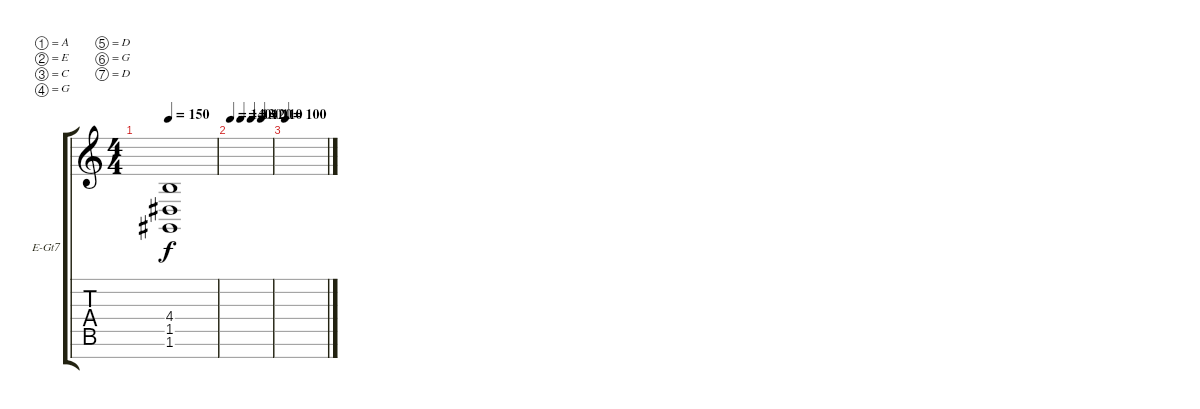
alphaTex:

\defaultSystemsLayout 4
\bracketExtendMode groupsimilarinstruments
\firstSystemTrackNameOrientation horizontal
\otherSystemsTrackNameOrientation horizontal
\track ("Sempl" "E-Gt7") {instrument electricguitarclean}
\staff {score tabs}
\tuning (A3 E3 C3 G2 D2 G1 D1)
\ts (4 4)
\tempo 150
\clef g2
\scale
0.333333
\ks c
(4.4 1.5 1.6).1{dy f} |
\tempo 140
\tempo (130 0.25)
\tempo (120 0.5)
\tempo (110 0.75)
\scale
0.333333 |
\tempo 100
\scale
0.333333 |
\scale
0.333333 |
\scale
0.333333 |
\scale
0.333333 |
\scale
0.333333 |
\scale
0.333333
